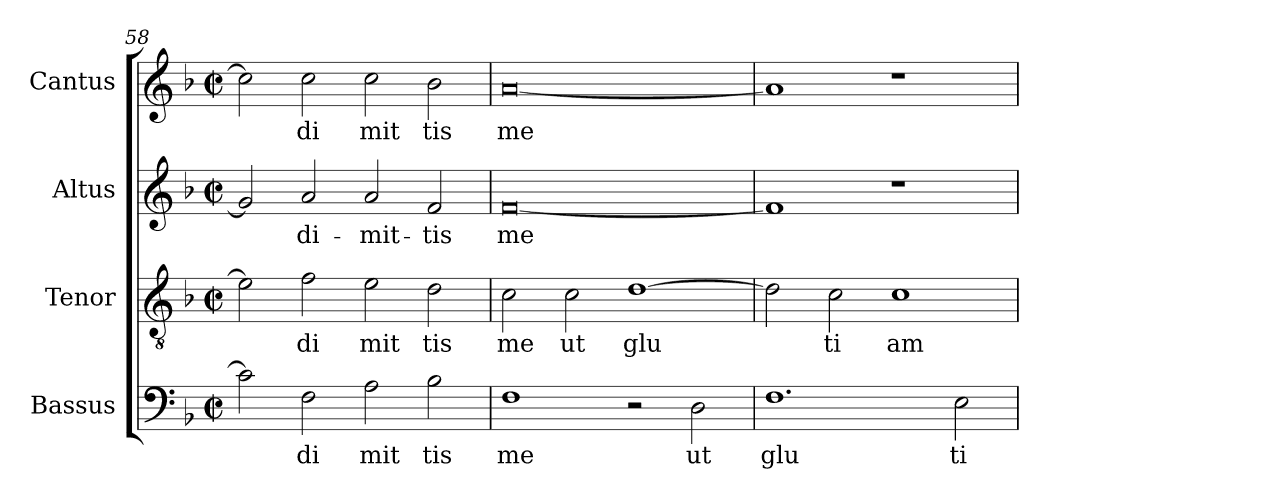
**kern	**text	**kern	**text	**kern	**text	**kern	**text
*part4	*part4	*part3	*part3	*part2	*part2	*part1	*part1
*staff4	*staff4	*staff3	*staff3	*staff2	*staff2	*staff1	*staff1
*I"Bassus	*	*I"Tenor	*	*I"Altus	*	*I"Cantus	*
!!LO:PB:g=z
*clefF4	*	*clefGv2	*	*clefG2	*	*clefG2	*
*k[b-]	*	*k[b-]	*	*k[b-]	*	*k[b-]	*
*F:	*	*F:	*	*F:	*	*F:	*
*M2/2	*	*M2/2	*	*M2/2	*	*M2/2	*
*met(c|)	*	*met(c|)	*	*met(c|)	*	*met(c|)	*
=58	=58	=58	=58	=58	=58	=58	=58
2c\]	.	2e\]	.	2g/]	.	2cc\]	.
!	!LO:LY:b:cj	!	!LO:LY:b:cj	!	!LO:LY:b:cj	!	!LO:LY:b:cj
2F\	di	2f\	di	2a/	di-	2cc\	di
!	!LO:LY:b:cj	!	!LO:LY:b:cj	!	!LO:LY:b:cj	!	!LO:LY:b:cj
2A\	mit	2e\	mit	2a/	-mit-	2cc\	mit
!	!LO:LY:b:cj	!	!LO:LY:b:cj	!	!LO:LY:b:cj	!	!LO:LY:b:cj
2B-\	tis	2d\	tis	2f/	-tis	2b-\	tis
=59	=59	=59	=59	=59	=59	=59	=59
!	!LO:LY:b:cj	!	!LO:LY:b:cj	!	!LO:LY:b:cj	!	!LO:LY:b:cj
1F	me	2c\	me	[<0f	me	[<0a	me
!	!	!	!LO:LY:b:cj	!	!	!	!
.	.	2c\	ut	.	.	.	.
!	!	!	!LO:LY:b:cj	!	!	!	!
2r	.	[>1d	glu	.	.	.	.
!	!LO:LY:b:cj	!	!	!	!	!	!
2D\	ut	.	.	.	.	.	.
=60	=60	=60	=60	=60	=60	=60	=60
!	!LO:LY:b:cj	!	!	!	!	!	!
1.F	glu	2d\]	.	1f]	.	1a]	.
!	!	!	!LO:LY:b:cj	!	!	!	!
.	.	2c\	ti	.	.	.	.
!	!	!	!LO:LY:b:cj	!	!	!	!
.	.	1c	am	1r	.	1r	.
!	!LO:LY:b:cj	!	!	!	!	!	!
2E\	ti	.	.	.	.	.	.
=	=	=	=	=	=	=	=
*-	*-	*-	*-	*-	*-	*-	*-
